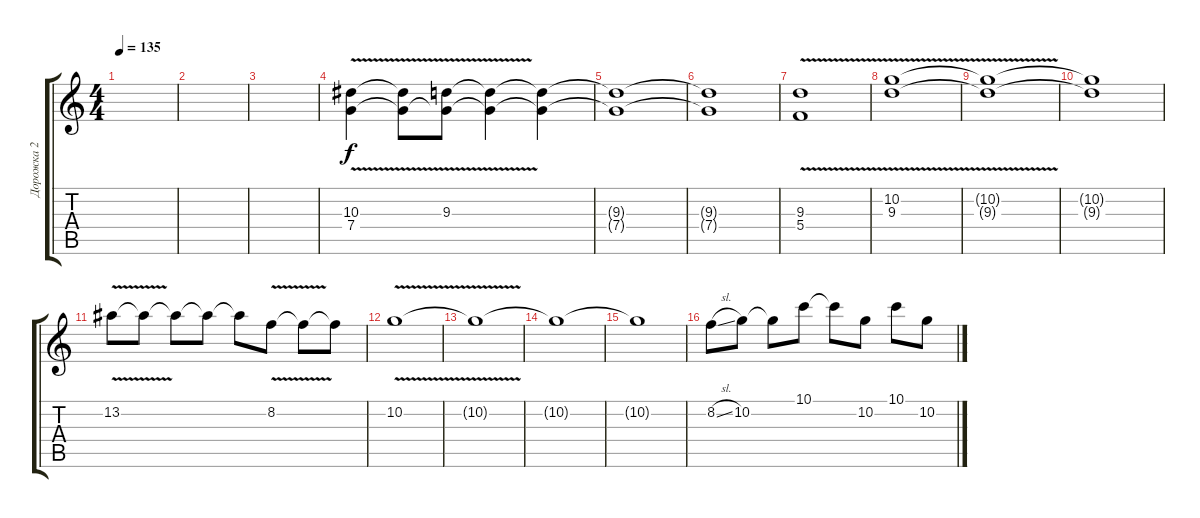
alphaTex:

\track ("Дорожка 2" "Дорожка 2") {instrument overdrivenguitar}
\staff {score tabs}
\tuning (D4 A3 F3 C3 G2 C2) {hide}
\ts (4 4)
\tempo 135
\clef g2
\ks c
|
|
|
(10.3{v} 7.4{v}).4 (10.3{t} 7.4{t}).8 (9.3{v} 7.4{t}).8 (9.3{t} 7.4{t}).4 (9.3{t} 7.4{t}).4 |
(9.3{t} 7.4{t}).1 |
(9.3{t} 7.4{t}).1 |
(9.3{v} 5.4{v}).1 |
(10.2{v} 9.3{v}).1 |
(10.2{t} 9.3{t}).1 |
(10.2{t} 9.3{t}).1 |
13.2{v}.8 13.2{t}.8 13.2{t}.8 13.2{t}.8 13.2{t}.8 8.2{v}.8 8.2{t}.8 8.2{t}.8 |
10.2{v}.1 |
10.2{t}.1 |
10.2{t}.1 |
10.2{t}.1 |
8.2{sl}.8 10.2.8 10.2{t}.8 10.1.8 10.1{t}.8 10.2.8 10.1.8 10.2.8
